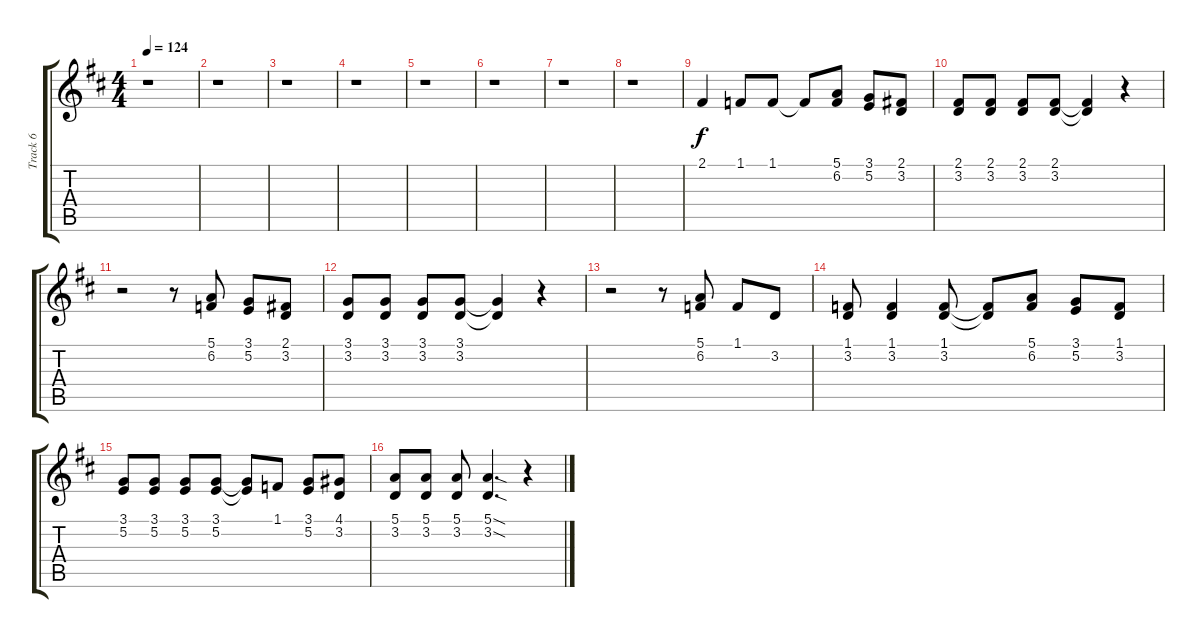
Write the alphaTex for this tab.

\track ("Track 6" "Track 6") {instrument brasssection}
\staff {score tabs}
\tuning (E4 B3 G3 D3 A2 E2) {hide}
\ts (4 4)
\tempo 124
\clef g2
\ks d
r.1{dy f} |
r.1 |
r.1 |
r.1 |
r.1 |
r.1 |
r.1 |
r.1 |
2.1.4 1.1.8 1.1.8 1.1{t}.8 (5.1 6.2).8 (3.1 5.2).8 (2.1 3.2).8 |
(2.1 3.2).8 (2.1 3.2).8 (2.1 3.2).8 (2.1 3.2).8 (2.1{t} 3.2{t}).4 r.4 |
r.2 r.8 (5.1 6.2).8 (3.1 5.2).8 (2.1 3.2).8 |
(3.1 3.2).8 (3.1 3.2).8 (3.1 3.2).8 (3.1 3.2).8 (3.1{t} 3.2{t}).4 r.4 |
r.2 r.8 (5.1 6.2).8 1.1.8 3.2.8 |
(1.1 3.2).8 (1.1 3.2).4 (1.1 3.2).8 (1.1{t} 3.2{t}).8 (5.1 6.2).8 (3.1 5.2).8 (1.1 3.2).8 |
(3.1 5.2).8 (3.1 5.2).8 (3.1 5.2).8 (3.1 5.2).8 (3.1{t} 5.2{t}).8 1.1.8 (3.1 5.2).8 (4.1 3.2).8 |
(5.1 3.2).8 (5.1 3.2).8 (5.1 3.2).8 (5.1{sod} 3.2{sod}).4{d} r.4
